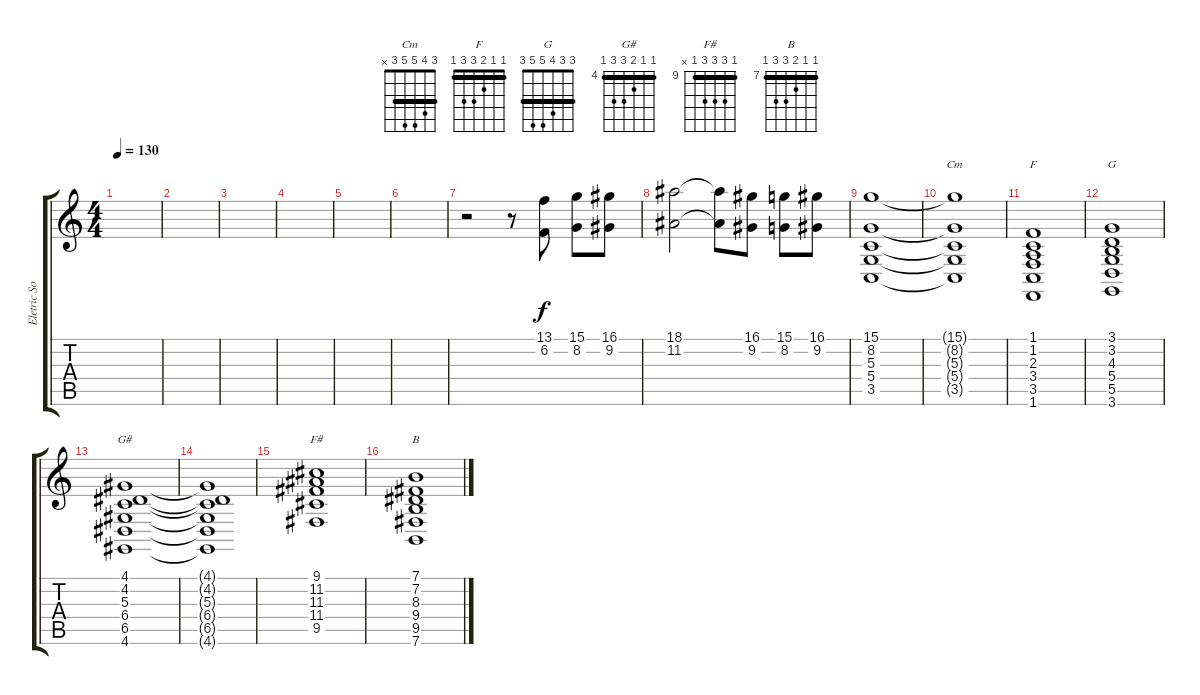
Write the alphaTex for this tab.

\track ("Eletric Sound&Chord" "Eletric So") {instrument electricpiano2}
\staff {score tabs}
\tuning (E4 B3 G3 D3 A2 E2) {hide}
\chord ("Cm" 3 4 5 5 3 x) {barre 3}
\chord ("F" 1 1 2 3 3 1) {barre 1}
\chord ("G" 3 3 4 5 5 3) {barre 3}
\chord ("G#" 4 4 5 6 6 4) {firstfret 4 barre 4}
\chord ("F#" 9 11 11 11 9 x) {firstfret 9 barre 9}
\chord ("B" 7 7 8 9 9 7) {firstfret 7 barre 7}
\ts (4 4)
\tempo 130
\clef g2
\ks c
|
|
|
|
|
|
r.2 r.8 (13.1 6.2).8{volume 11 instrument overdrivenguitar} (15.1 8.2).8{volume 13} (16.1 9.2).8{volume 15} |
(18.1 11.2).2{volume 14 instrument overdrivenguitar} (18.1{t} 11.2{t}).8 (16.1 9.2).8 (15.1 8.2).8 (16.1 9.2).8 |
(15.1 8.2 5.3 5.4 3.5).1{volume 10 instrument overdrivenguitar} |
(15.1{t} 8.2{t} 5.3{t} 5.4{t} 3.5{t}).1{ch "Cm"} |
(1.1 1.2 2.3 3.4 3.5 1.6).1{ch "F" volume 9 instrument distortionguitar} |
(3.1 3.2 4.3 5.4 5.5 3.6).1{ch "G" volume 10} |
(4.1 4.2 5.3 6.4 6.5 4.6).1{ch "G#" volume 11 instrument distortionguitar} |
(4.1{t} 4.2{t} 5.3{t} 6.4{t} 6.5{t} 4.6{t}).1{volume 11} |
(9.1 11.2 11.3 11.4 9.5).1{ch "F#" volume 12 instrument distortionguitar} |
(7.1 7.2 8.3 9.4 9.5 7.6).1{ch "B" volume 12}
